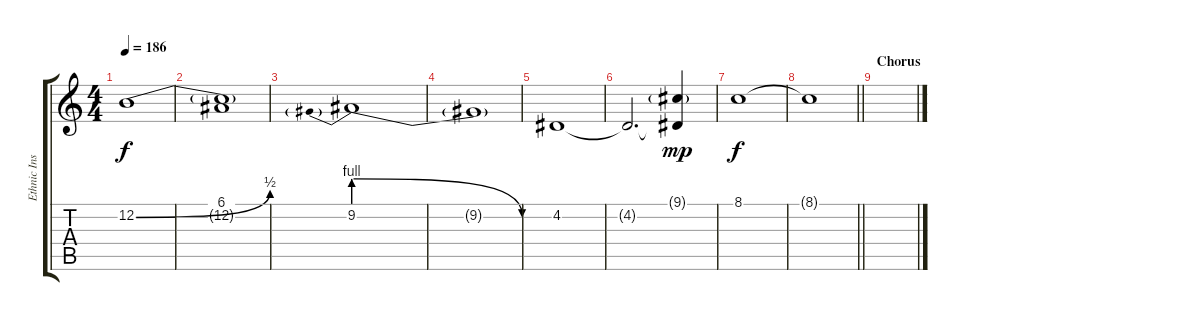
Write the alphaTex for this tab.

\track ("Ethnic Instruments" "Ethnic Ins") {instrument recorder}
\staff {score tabs}
\tuning (E4 B3 G3 D3 A2 E2) {hide}
\ts (4 4)
\tempo 186
\clef g2
\ks c
12.2{be (bend 0 0 60 2)}.1{dy f} |
(6.1 12.2{t}).1 |
9.2{be (prebendrelease 0 4 60 0)}.1 |
9.2{t}.1 |
4.2.1 |
4.2{t}.2{d} (9.1{g} 4.2{t}).4{dy mp} |
8.1.1{dy f} |
\barLineRight lightlight
8.1{t}.1 |
\section ("" "Chorus")
